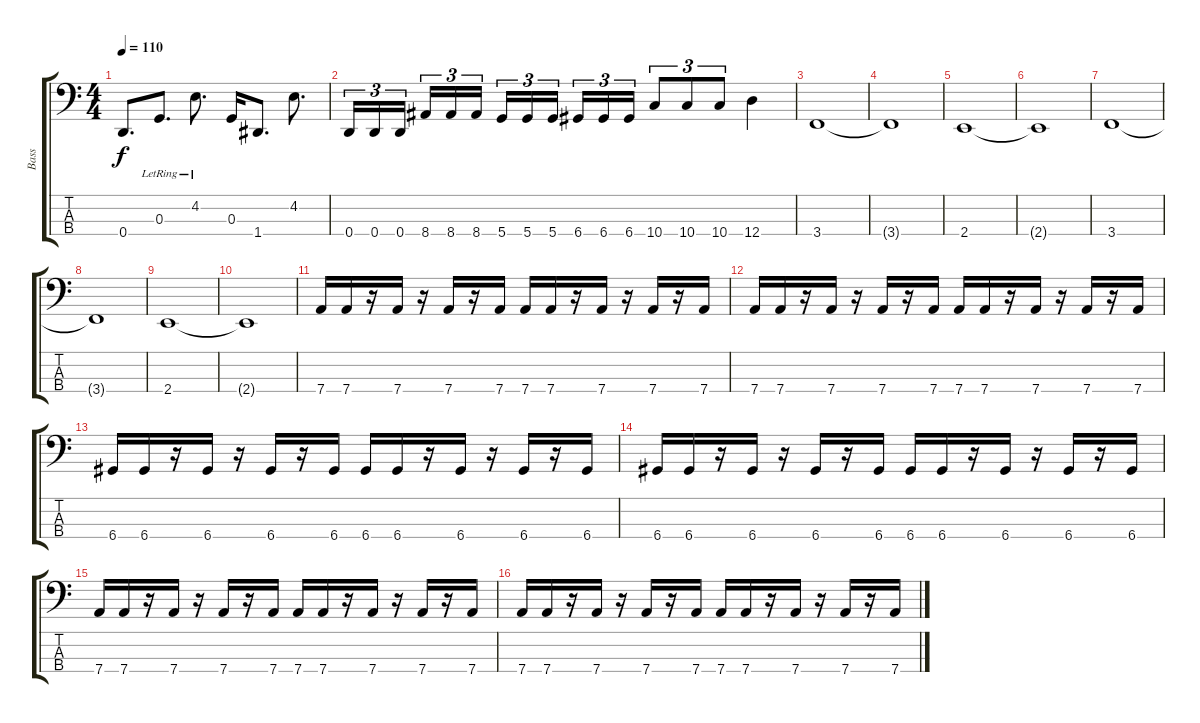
\track ("Bass" "Bass") {instrument electricbassfinger}
\staff {score tabs}
\tuning (F2 C2 G1 D1) {hide}
\ts (4 4)
\tempo 110
\clef f4
\ks c
0.4.8{d dy f} 0.3{lr}.8{d} 4.2{lr}.8{d} 0.3.16 1.4.8{d} 4.2.8{d} |
0.4.16{tu (3 2)} 0.4.16{tu (3 2)} 0.4.16{tu (3 2) beam splitsecondary} 8.4.16{tu (3 2)} 8.4.16{tu (3 2)} 8.4.16{tu (3 2)} 5.4.16{tu (3 2)} 5.4.16{tu (3 2)} 5.4.16{tu (3 2) beam splitsecondary} 6.4.16{tu (3 2)} 6.4.16{tu (3 2)} 6.4.16{tu (3 2)} 10.4.8{tu (3 2)} 10.4.8{tu (3 2)} 10.4.8{tu (3 2)} 12.4.4 |
3.4.1 |
3.4{t}.1 |
2.4.1 |
2.4{t}.1 |
3.4.1 |
3.4{t}.1 |
2.4.1 |
2.4{t}.1 |
7.4.16 7.4.16 r.16 7.4.16 r.16 7.4.16 r.16 7.4.16 7.4.16 7.4.16 r.16 7.4.16 r.16 7.4.16 r.16 7.4.16 |
7.4.16 7.4.16 r.16 7.4.16 r.16 7.4.16 r.16 7.4.16 7.4.16 7.4.16 r.16 7.4.16 r.16 7.4.16 r.16 7.4.16 |
6.4.16 6.4.16 r.16 6.4.16 r.16 6.4.16 r.16 6.4.16 6.4.16 6.4.16 r.16 6.4.16 r.16 6.4.16 r.16 6.4.16 |
6.4.16 6.4.16 r.16 6.4.16 r.16 6.4.16 r.16 6.4.16 6.4.16 6.4.16 r.16 6.4.16 r.16 6.4.16 r.16 6.4.16 |
7.4.16 7.4.16 r.16 7.4.16 r.16 7.4.16 r.16 7.4.16 7.4.16 7.4.16 r.16 7.4.16 r.16 7.4.16 r.16 7.4.16 |
7.4.16 7.4.16 r.16 7.4.16 r.16 7.4.16 r.16 7.4.16 7.4.16 7.4.16 r.16 7.4.16 r.16 7.4.16 r.16 7.4.16
